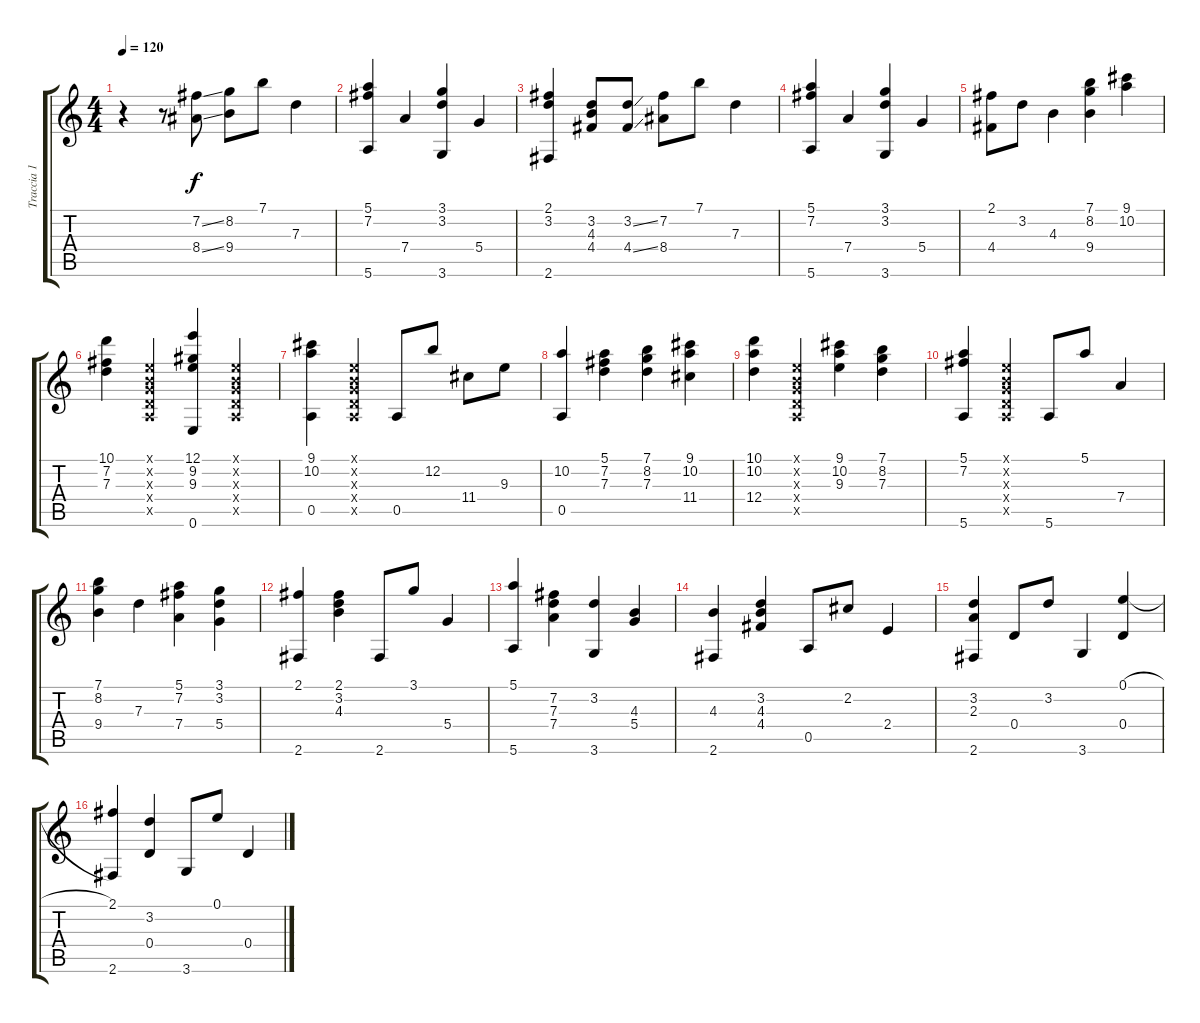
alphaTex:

\track ("Traccia 1" "Traccia 1") {instrument acousticguitarnylon}
\staff {score tabs}
\tuning (E4 B3 G3 D3 A2 E2) {hide}
\ts (4 4)
\tempo 120
\clef g2
\ks c
r.4{dy f instrument acousticguitarnylon} r.8 (7.2{ss} 8.4{ss}).8 (8.2 9.4).8 7.1.8 7.3.4 |
(5.1 7.2 5.6).4 7.4.4 (3.1 3.2 3.6).4 5.4.4 |
(2.1 3.2 2.6).4 (3.2 4.3 4.4).8 (3.2{ss} 4.4{ss}).8 (7.2 8.4).8 7.1.8 7.3.4 |
(5.1 7.2 5.6).4 7.4.4 (3.1 3.2 3.6).4 5.4.4 |
(2.1 4.4).8 3.2.8 4.3.4 (7.1 8.2 9.4).4 (9.1 10.2).4 |
(10.1 7.2 7.3).4 (0.1{x} 0.2{x} 0.3{x} 0.4{x} 0.5{x}).4 (12.1 9.2 9.3 0.6).4 (0.1{x} 0.2{x} 0.3{x} 0.4{x} 0.5{x}).4 |
(9.1 10.2 0.5).4 (0.1{x} 0.2{x} 0.3{x} 0.4{x} 0.5{x}).4 0.5.8 12.2.8 11.4.8 9.3.8 |
(10.2 0.5).4 (5.1 7.2 7.3).4 (7.1 8.2 7.3).4 (9.1 10.2 11.4).4 |
(10.1 10.2 12.4).4 (0.1{x} 0.2{x} 0.3{x} 0.4{x} 0.5{x}).4 (9.1 10.2 9.3).4 (7.1 8.2 7.3).4 |
(5.1 7.2 5.6).4 (0.1{x} 0.2{x} 0.3{x} 0.4{x} 0.5{x}).4 5.6.8 5.1.8 7.4.4 |
(7.1 8.2 9.4).4 7.3.4 (5.1 7.2 7.4).4 (3.1 3.2 5.4).4 |
(2.1 2.6).4 (2.1 3.2 4.3).4 2.6.8 3.1.8 5.4.4 |
(5.1 5.6).4 (7.2 7.3 7.4).4 (3.2 3.6).4 (4.3 5.4).4 |
(4.3 2.6).4 (3.2 4.3 4.4).4 0.5.8 2.2.8 2.4.4 |
(3.2 2.3 2.6).4 0.4.8 3.2.8 3.6.4 (0.1{h} 0.4).4 |
(2.1 2.6).4 (3.2 0.4).4 3.6.8 0.1.8 0.4.4
